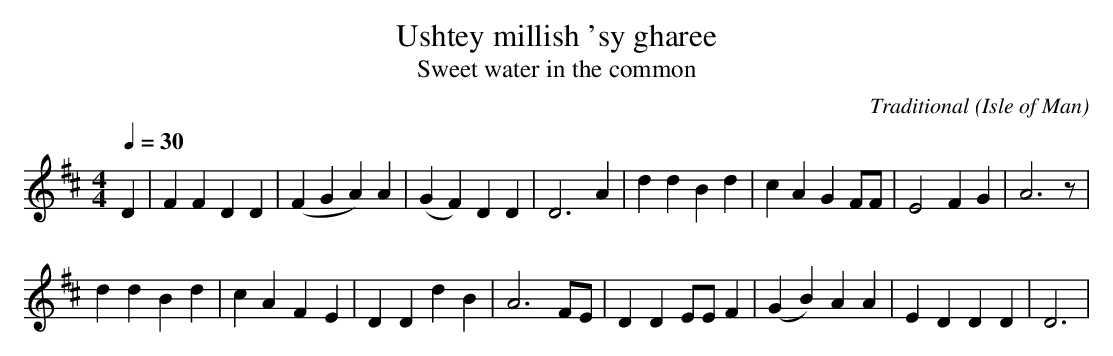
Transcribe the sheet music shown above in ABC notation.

X:1
T:Ushtey millish 'sy gharee
T:Sweet water in the common
C:Traditional
O:Isle of Man
M:4/4
L:1/4
Q:30
K:D
D|F FD D|(FGA) A|(GF)DD|D3 A|d dB d|c AG F/F/|E2F G|A3 z/|
dd Bd|c A FE|DD dB|A3 F/E/|D DE/E/ F|(GB) AA|E DD D|D3|
